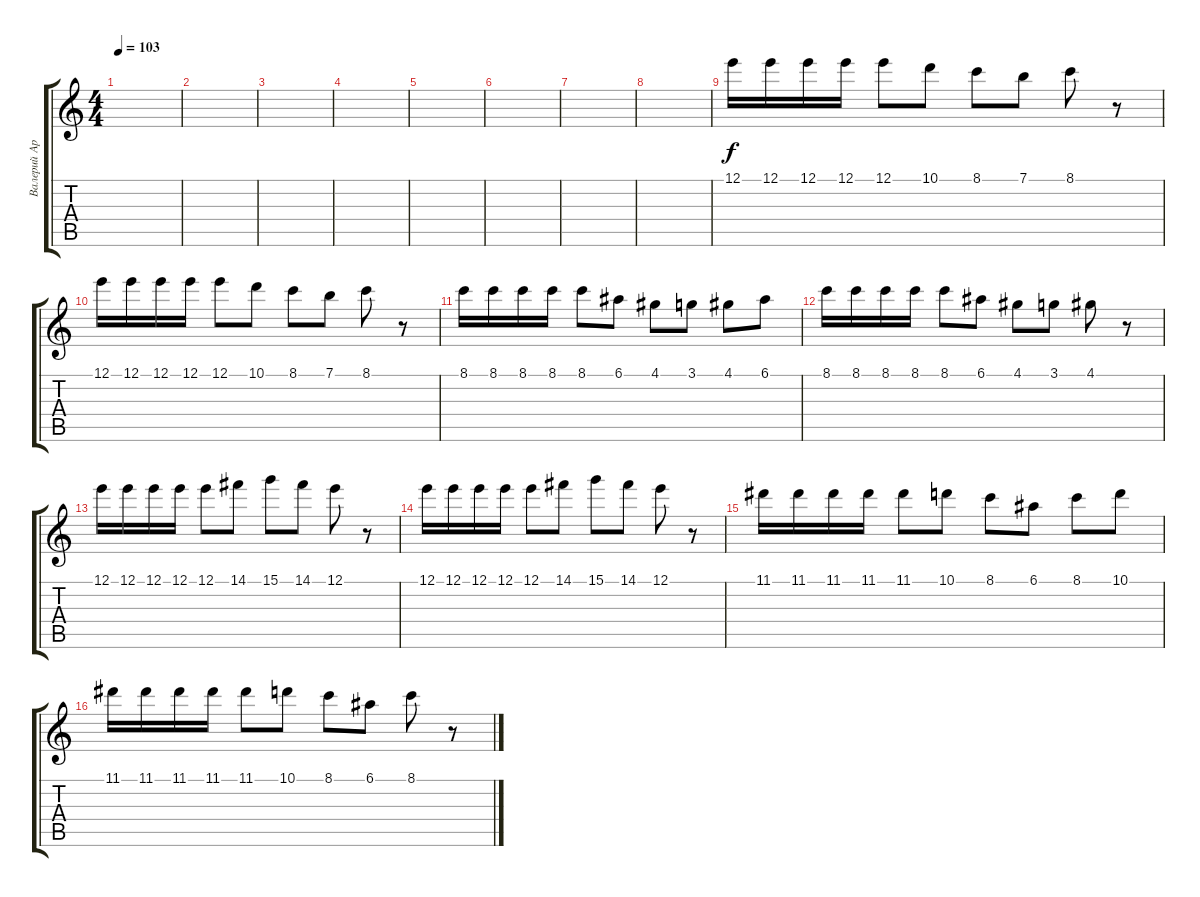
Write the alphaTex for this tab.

\track ("Валерий Аркадин (гитара)/Spectrasonics O" "Валерий Ар") {instrument electricguitarclean}
\staff {score tabs}
\tuning (E4 B3 G3 D3 A2 E2) {hide}
\ts (4 4)
\tempo 103
\clef g2
\ks c
|
|
|
|
|
|
|
|
12.1.16{volume 12 instrument acousticgrandpiano} 12.1.16 12.1.16 12.1.16 12.1.8 10.1.8 8.1.8 7.1.8 8.1.8 r.8 |
12.1.16 12.1.16 12.1.16 12.1.16 12.1.8 10.1.8 8.1.8 7.1.8 8.1.8 r.8 |
8.1.16 8.1.16 8.1.16 8.1.16 8.1.8 6.1.8 4.1.8 3.1.8 4.1.8 6.1.8 |
8.1.16 8.1.16 8.1.16 8.1.16 8.1.8 6.1.8 4.1.8 3.1.8 4.1.8 r.8 |
12.1.16 12.1.16 12.1.16 12.1.16 12.1.8 14.1.8 15.1.8 14.1.8 12.1.8 r.8 |
12.1.16 12.1.16 12.1.16 12.1.16 12.1.8 14.1.8 15.1.8 14.1.8 12.1.8 r.8 |
11.1.16 11.1.16 11.1.16 11.1.16 11.1.8 10.1.8 8.1.8 6.1.8 8.1.8 10.1.8 |
11.1.16 11.1.16 11.1.16 11.1.16 11.1.8 10.1.8 8.1.8 6.1.8 8.1.8 r.8
